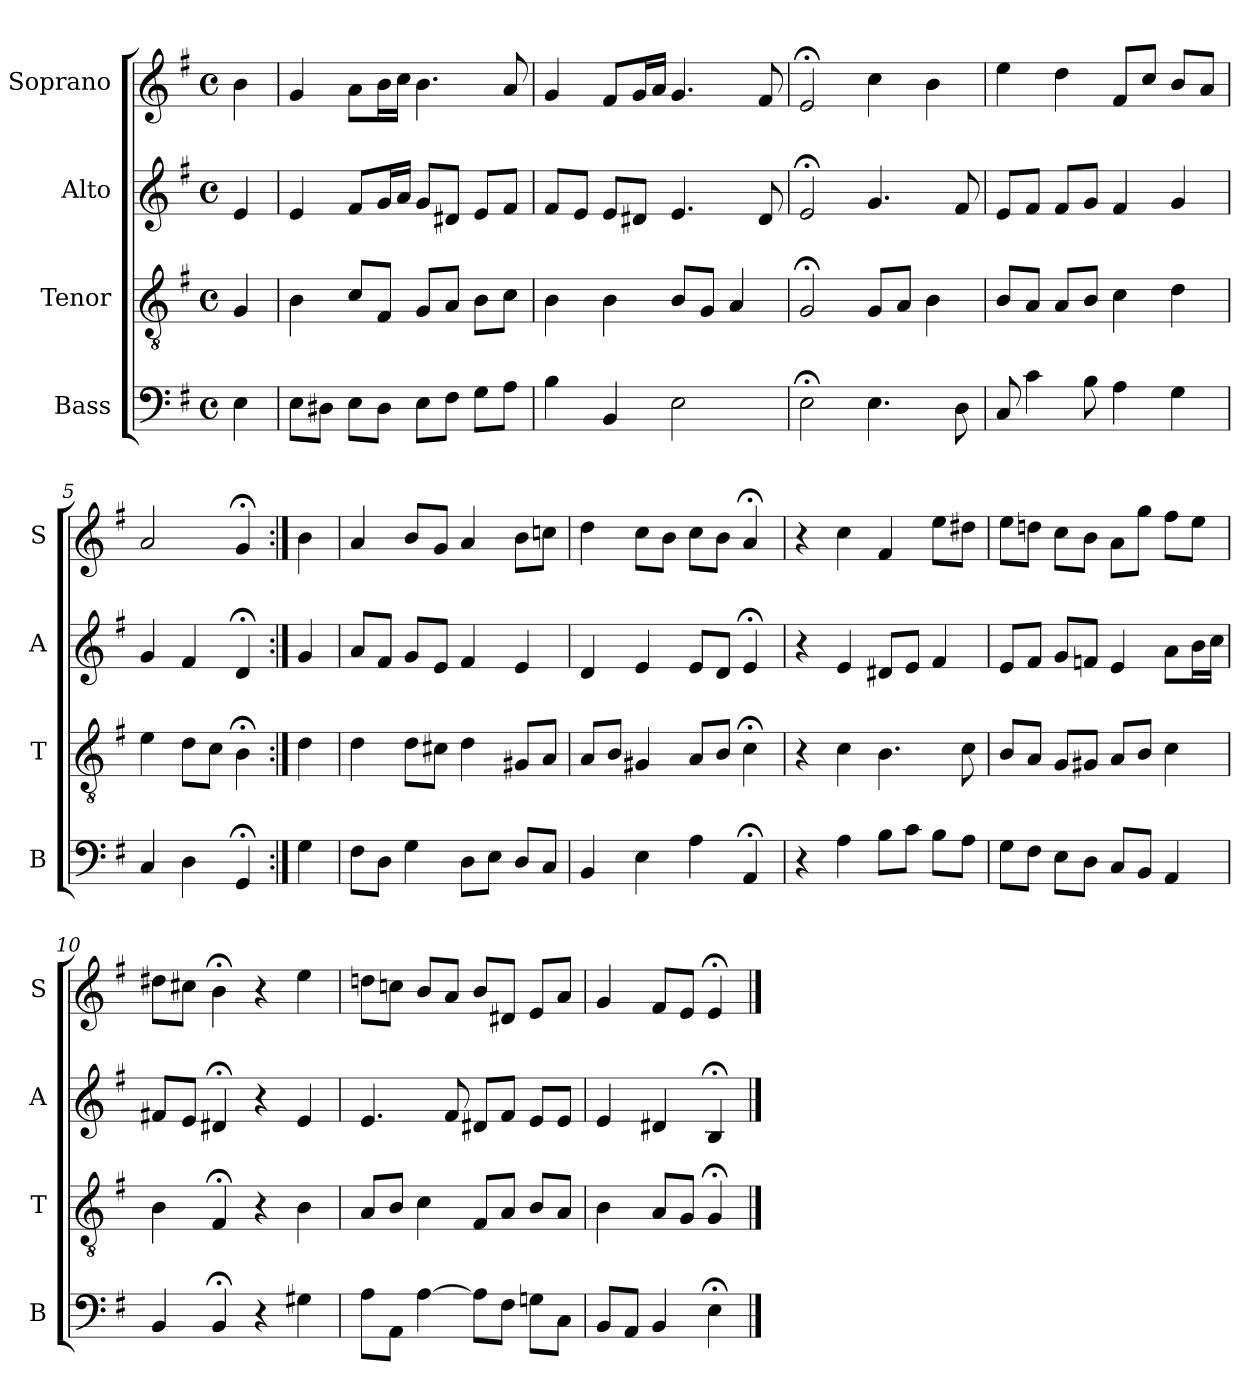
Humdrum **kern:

**kern	**kern	**kern	**kern
*part4	*part3	*part2	*part1
*staff4	*staff3	*staff2	*staff1
*I"Bass	*I"Tenor	*I"Alto	*I"Soprano
*I'B	*I'T	*I'A	*I'S
*clefF4	*clefGv2	*clefG2	*clefG2
*k[f#]	*k[f#]	*k[f#]	*k[f#]
*e:	*e:	*e:	*e:
*M4/4	*M4/4	*M4/4	*M4/4
*met(c)	*met(c)	*met(c)	*met(c)
*MM100	*MM100	*MM100	*MM100
=	=	=	=
4E	4G	4e	4b
=1	=1	=1	=1
8EL	4B	4e	4g
8D#XJ	.	.	.
8EL	8cL	8f#L	8aL
8D#J	8F#J	16gL	16bL
.	.	16aJJ	16ccJJ
8EL	8GL	8gL	4.b
8F#J	8AJ	8d#XJ	.
8GL	8BL	8eL	.
8AJ	8cJ	8f#J	8a
=2	=2	=2	=2
4B	4B	8f#L	4g
.	.	8eJ	.
4BB	4B	8eL	8f#L
.	.	8d#XJ	16gL
.	.	.	16aJJ
2E	8BL	4.e	4.g
.	8GJ	.	.
.	4A	.	.
.	.	8d#	8f#
=3	=3	=3	=3
2E;<	2G;<	2e;<	2e;<
4.E	8GL	4.g	4cc
.	8AJ	.	.
.	4B	.	4b
8D	.	8f#	.
=4	=4	=4	=4
8C	8BL	8eL	4ee
4c	8AJ	8f#J	.
.	8AL	8f#L	4dd
8B	8BJ	8gJ	.
4A	4c	4f#	8f#L
.	.	.	8ccJ
4G	4d	4g	8bL
.	.	.	8aJ
=5	=5	=5	=5
4C	4e	4g	2a
4D	8dL	4f#	.
.	8cJ	.	.
4GG;<	4B;<	4d;<	4g;<
=:|!	=:|!	=:|!	=:|!
4G	4d	4g	4b
=6	=6	=6	=6
8F#L	4d	8aL	4a
8DJ	.	8f#J	.
4G	8dL	8gL	8bL
.	8c#XJ	8eJ	8gJ
8DL	4d	4f#	4a
8EJ	.	.	.
8DL	8G#XL	4e	8bL
8CJ	8AJ	.	8ccnJ
=7	=7	=7	=7
4BB	8AL	4d	4dd
.	8BJ	.	.
4E	4G#X	4e	8ccL
.	.	.	8bJ
4A	8AL	8eL	8ccL
.	8BJ	8dJ	8bJ
4AA;<	4c;<	4e;<	4a;<
=8	=8	=8	=8
4r	4r	4r	4r
4A	4c	4e	4cc
8BL	4.B	8d#XL	4f#
8cJ	.	8eJ	.
8BL	.	4f#	8eeL
8AJ	8c	.	8dd#XJ
=9	=9	=9	=9
8GL	8BL	8eL	8eeL
8F#J	8AJ	8f#J	8ddnJ
8EL	8GL	8gL	8ccL
8DJ	8G#XJ	8fnJ	8bJ
8CL	8AL	4e	8aL
8BBJ	8BJ	.	8ggJ
4AA	4c	8aL	8ff#L
.	.	16bL	8eeJ
.	.	16ccJJ	.
=10	=10	=10	=10
4BB	4B	8f#XL	8dd#XL
.	.	8eJ	8cc#XJ
4BB;<	4F#;<	4d#X;<	4b;<
4r	4r	4r	4r
4G#X	4B	4e	4ee
=11	=11	=11	=11
8AL	8AL	4.e	8ddnL
8AAJ	8BJ	.	8ccnJ
[4A	4c	.	8bL
.	.	8f#	8aJ
8AL]	8F#L	8d#XL	8bL
8F#J	8AJ	8f#J	8d#XJ
8GnL	8BL	8eL	8eL
8CJ	8AJ	8eJ	8aJ
=12	=12	=12	=12
8BBiL	4Bi	4ei	4gi
8AAJ	.	.	.
4BB	8AL	4d#X	8f#L
.	8GJ	.	8eJ
4E;<	4G;<	4B;<	4e;<
==	==	==	==
*-	*-	*-	*-
